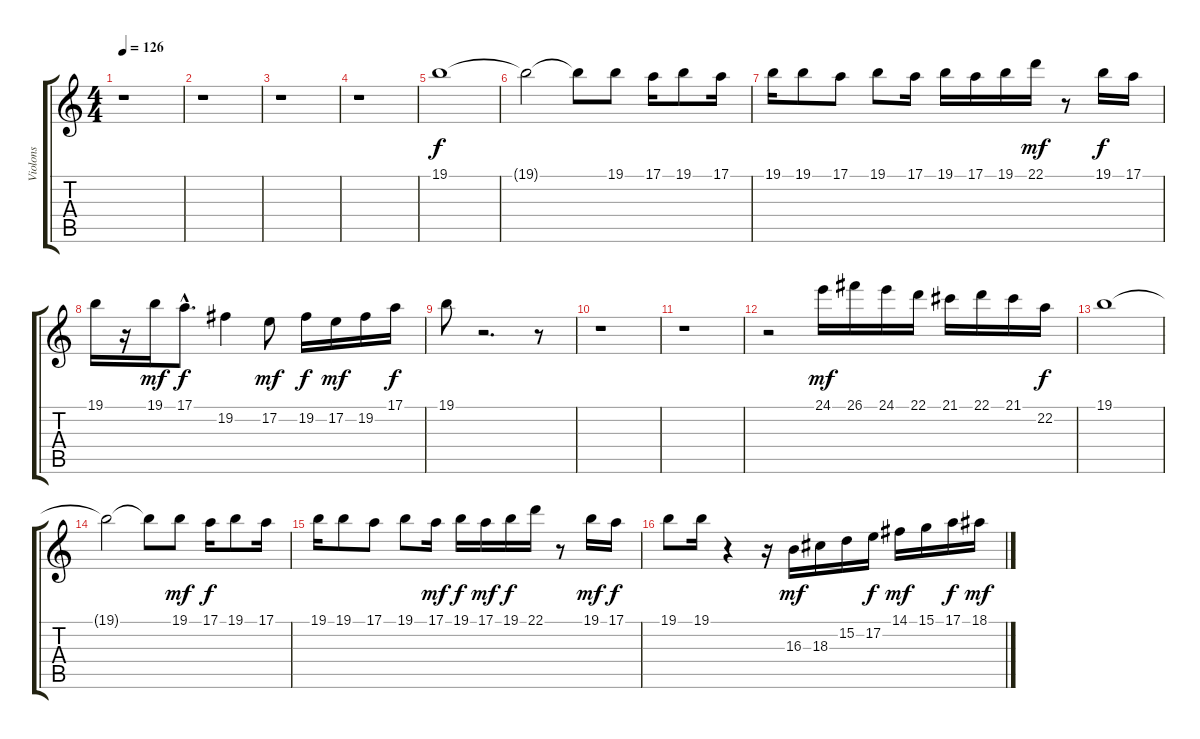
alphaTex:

\track ("Violons" "Violons") {instrument stringensemble1}
\staff {score tabs}
\tuning (E4 B3 G3 D3 A2 E2) {hide}
\ts (4 4)
\tempo 126
\clef g2
\ks c
r.1{dy f instrument stringensemble1} |
r.1 |
r.1 |
r.1 |
19.1.1 |
19.1{t}.2 19.1{t}.8 19.1.8 17.1.16 19.1.8 17.1.16 |
19.1.16 19.1.8 17.1.8 19.1.8 17.1.16 19.1.16 17.1.16 19.1.16 22.1.16{dy mf} r.8 19.1.16{dy f} 17.1.16 |
19.1.16 r.16 19.1.16{dy mf} 17.1{hac}.8{d dy f} 19.2.4 17.2.8{dy mf} 19.2.16{dy f} 17.2.16{dy mf} 19.2.16 17.1.16{dy f} |
19.1.8 r.2{d} r.8 |
r.1 |
r.1 |
r.2 24.1.16{dy mf} 26.1.16 24.1.16 22.1.16 21.1.16 22.1.16 21.1.16 22.2.16{dy f} |
19.1.1 |
19.1{t}.2 19.1{t}.8 19.1.8{dy mf} 17.1.16{dy f} 19.1.8 17.1.16 |
19.1.16 19.1.8 17.1.8 19.1.8 17.1.16{dy mf} 19.1.16{dy f} 17.1.16{dy mf} 19.1.16{dy f} 22.1.16 r.8 19.1.16{dy mf} 17.1.16{dy f} |
19.1.8 19.1.16 r.4 r.16 16.3.16{dy mf} 18.3.16 15.2.16 17.2.16{dy f} 14.1.16{dy mf} 15.1.16 17.1.16{dy f} 18.1.16{dy mf}
